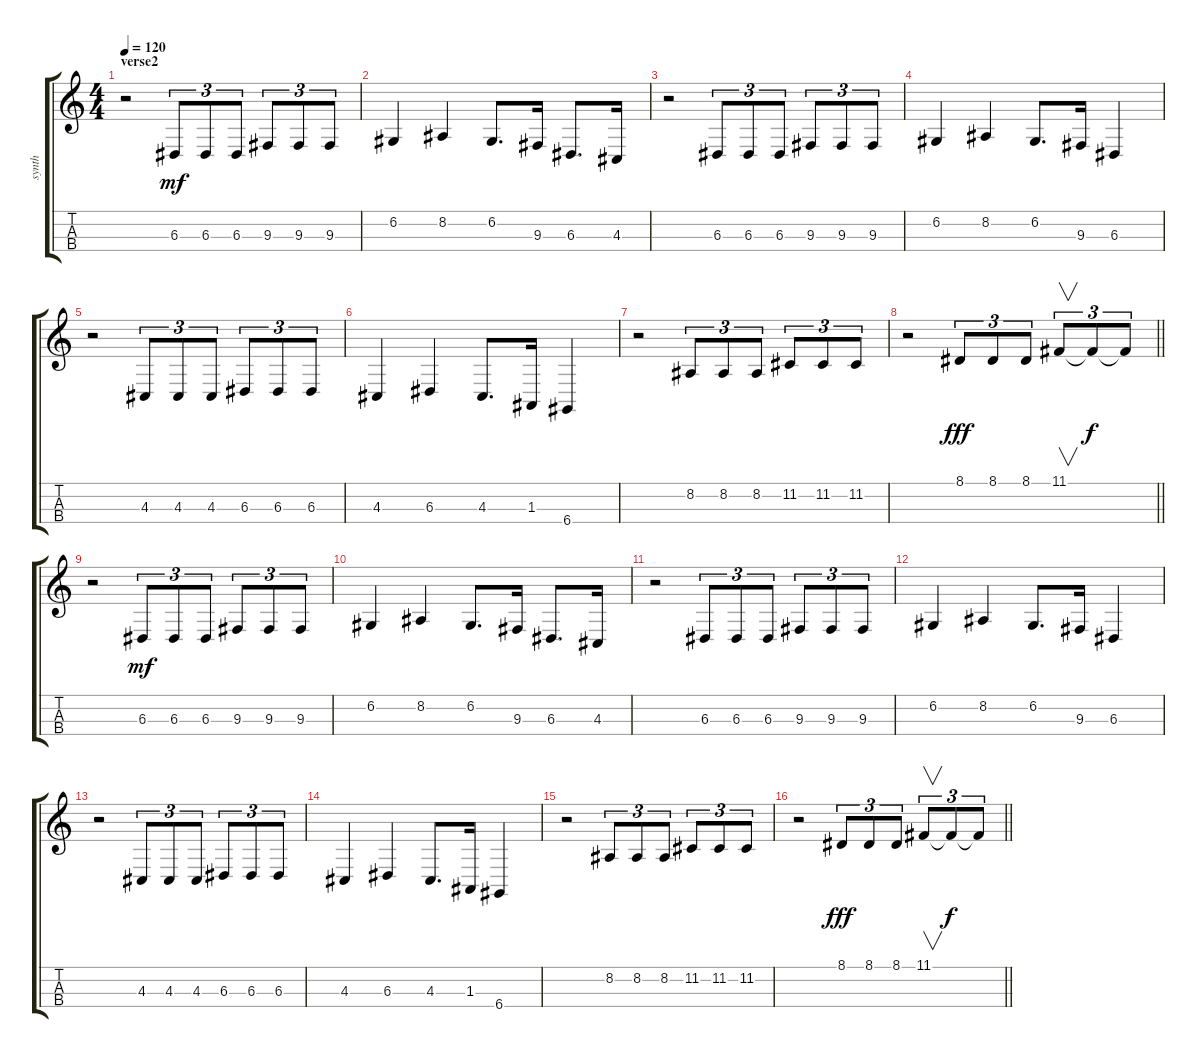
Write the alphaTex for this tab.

\track ("synth" "synth") {instrument pizzicatostrings}
\staff {score tabs}
\tuning (G3 D3 A2 D2) {hide}
\ts (4 4)
\section ("" "verse2")
\tempo 120
\clef g2
\ks c
r.2{dy fff} 6.3.8{tu (3 2) dy mf} 6.3.8{tu (3 2)} 6.3.8{tu (3 2)} 9.3.8{tu (3 2)} 9.3.8{tu (3 2)} 9.3.8{tu (3 2)} |
6.2.4 8.2.4 6.2.8{d} 9.3.16 6.3.8{d} 4.3.16 |
r.2 6.3.8{tu (3 2)} 6.3.8{tu (3 2)} 6.3.8{tu (3 2)} 9.3.8{tu (3 2)} 9.3.8{tu (3 2)} 9.3.8{tu (3 2)} |
6.2.4 8.2.4 6.2.8{d} 9.3.16 6.3.4 |
r.2 4.3.8{tu (3 2)} 4.3.8{tu (3 2)} 4.3.8{tu (3 2)} 6.3.8{tu (3 2)} 6.3.8{tu (3 2)} 6.3.8{tu (3 2)} |
4.3.4 6.3.4 4.3.8{d} 1.3.16 6.4.4 |
r.2 8.2.8{tu (3 2)} 8.2.8{tu (3 2)} 8.2.8{tu (3 2)} 11.2.8{tu (3 2)} 11.2.8{tu (3 2)} 11.2.8{tu (3 2)} |
\barLineRight lightlight
r.2 8.1.8{tu (3 2) dy fff} 8.1.8{tu (3 2)} 8.1.8{tu (3 2)} 11.1.8{v tu (3 2)} 11.1{t}.8{tu (3 2) dy f} 11.1{t}.8{tu (3 2)} |
r.2 6.3.8{tu (3 2) dy mf} 6.3.8{tu (3 2)} 6.3.8{tu (3 2)} 9.3.8{tu (3 2)} 9.3.8{tu (3 2)} 9.3.8{tu (3 2)} |
6.2.4 8.2.4 6.2.8{d} 9.3.16 6.3.8{d} 4.3.16 |
r.2 6.3.8{tu (3 2)} 6.3.8{tu (3 2)} 6.3.8{tu (3 2)} 9.3.8{tu (3 2)} 9.3.8{tu (3 2)} 9.3.8{tu (3 2)} |
6.2.4 8.2.4 6.2.8{d} 9.3.16 6.3.4 |
r.2 4.3.8{tu (3 2)} 4.3.8{tu (3 2)} 4.3.8{tu (3 2)} 6.3.8{tu (3 2)} 6.3.8{tu (3 2)} 6.3.8{tu (3 2)} |
4.3.4 6.3.4 4.3.8{d} 1.3.16 6.4.4 |
r.2 8.2.8{tu (3 2)} 8.2.8{tu (3 2)} 8.2.8{tu (3 2)} 11.2.8{tu (3 2)} 11.2.8{tu (3 2)} 11.2.8{tu (3 2)} |
\barLineRight lightlight
r.2 8.1.8{tu (3 2) dy fff} 8.1.8{tu (3 2)} 8.1.8{tu (3 2)} 11.1.8{v tu (3 2)} 11.1{t}.8{tu (3 2) dy f} 11.1{t}.8{tu (3 2)}
